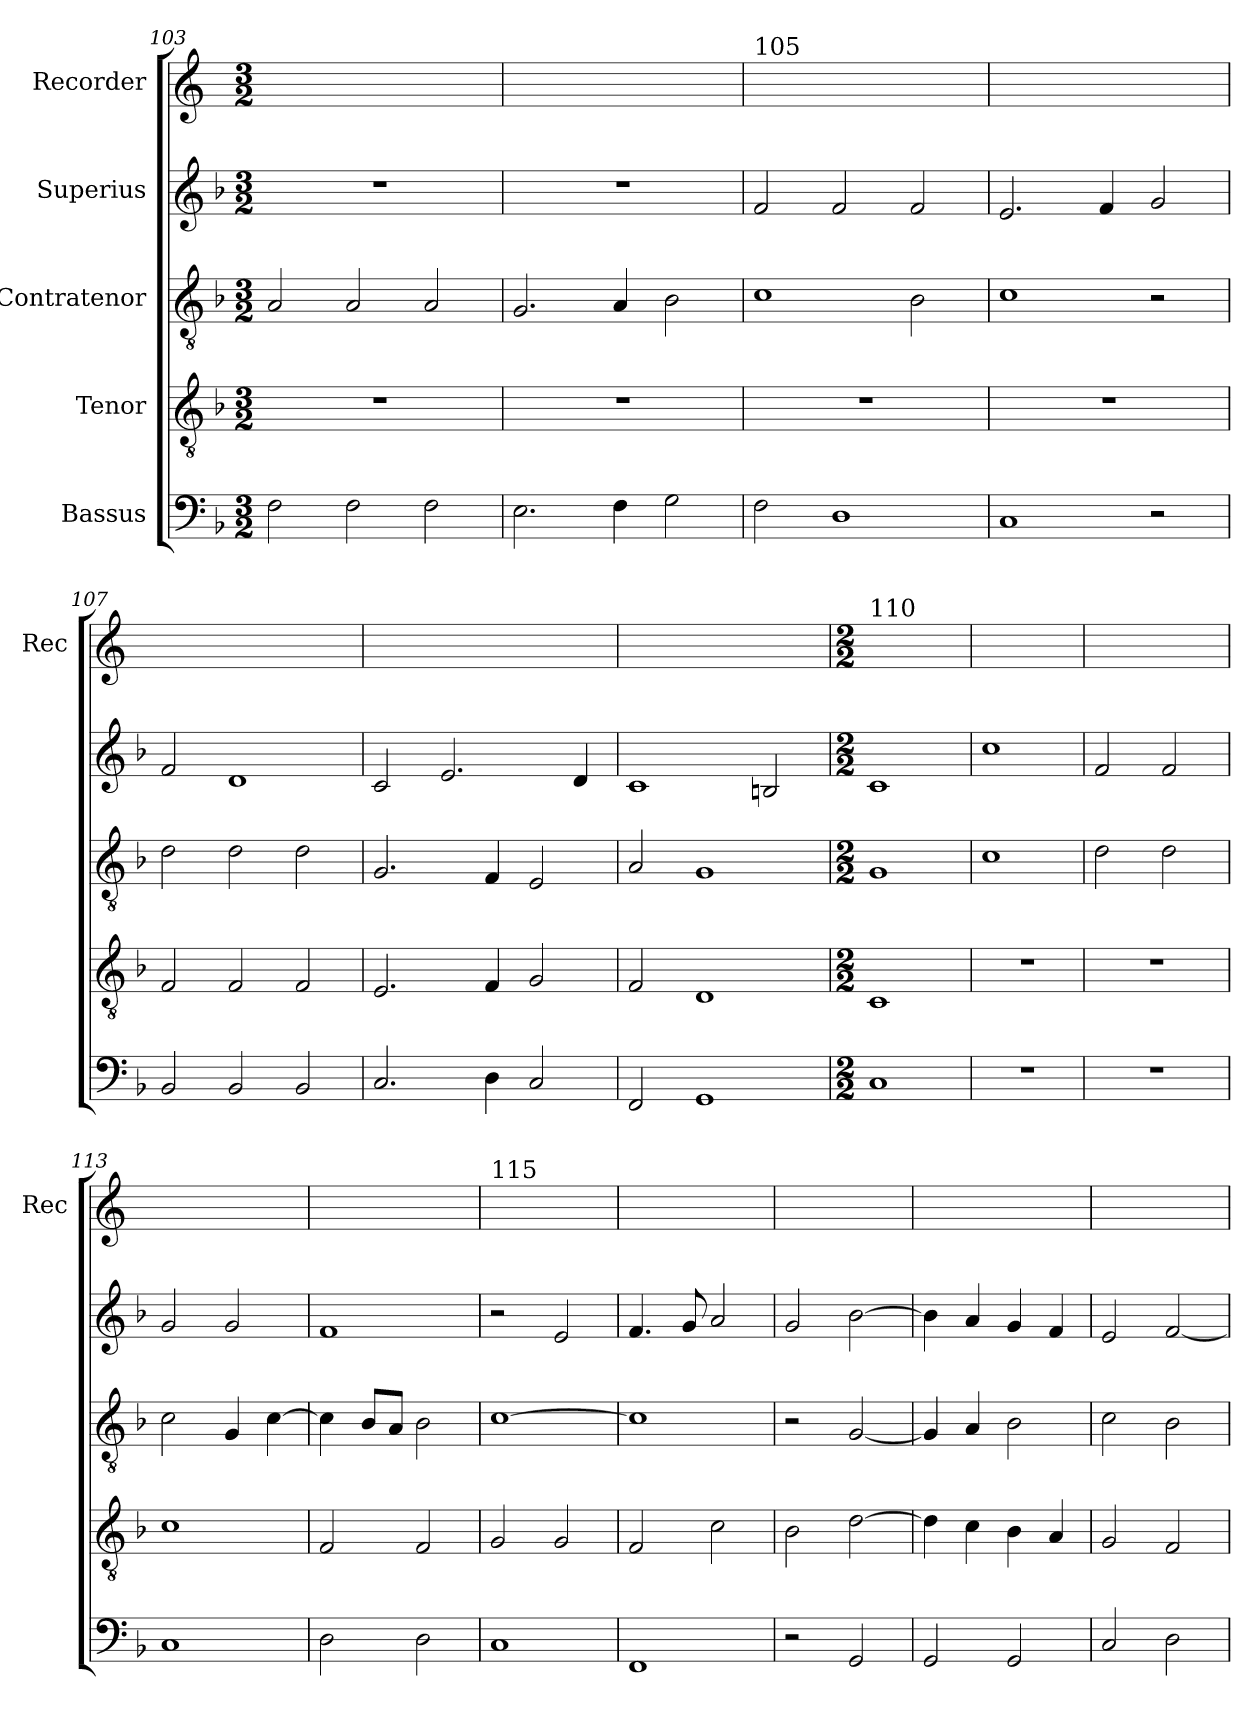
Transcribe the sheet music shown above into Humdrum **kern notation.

**kern	**kern	**kern	**kern	**kern
*part5	*part4	*part3	*part2	*part1
*staff5	*staff4	*staff3	*staff2	*staff1
*I"Bassus	*I"Tenor	*I"Contratenor	*I"Superius	*I"Recorder
*	*	*	*	*I'Rec
*clefF4	*clefGv2	*clefGv2	*clefG2	*clefG2
*k[b-]	*k[b-]	*k[b-]	*k[b-]	*k[]
*M3/2	*M3/2	*M3/2	*M3/2	*M3/2
=103	=103	=103	=103	=103
2F\	1.r	2A/	1.r	1.ryy
2F\	.	2A/	.	.
2F\	.	2A/	.	.
!!LO:LB:g=z
=104	=104	=104	=104	=104
2.E\	1.r	2.G/	1.r	1.ryy
4F\	.	4A/	.	.
2G\	.	2B-\	.	.
=105	=105	=105	=105	=105
!	!	!	!	!LO:TX:a:t=105
2F\	1.r	1c	2f/	1.ryy
1D	.	.	2f/	.
.	.	2B-\	2f/	.
=106	=106	=106	=106	=106
1C	1.r	1c	2.e/	1.ryy
.	.	.	4f/	.
2r	.	2r	2g/	.
=107	=107	=107	=107	=107
2BB-/	2F/	2d\	2f/	1.ryy
2BB-/	2F/	2d\	1d	.
2BB-/	2F/	2d\	.	.
=108	=108	=108	=108	=108
2.C/	2.E/	2.G/	2c/	1.ryy
.	.	.	2.e/	.
4D\	4F/	4F/	.	.
2C/	2G/	2E/	.	.
.	.	.	4d/	.
=109	=109	=109	=109	=109
2FF/	2F/	2A/	1c	1.ryy
1GG	1D	1G	.	.
.	.	.	2Bn/	.
!!LO:PB:g=z
=110	=110	=110	=110	=110
*M2/2	*M2/2	*M2/2	*M2/2	*M2/2
!	!	!	!	!LO:TX:a:t=110
1C	1C	1G	1c	1ryy
=111	=111	=111	=111	=111
1r	1r	1c	1cc	1ryy
=112	=112	=112	=112	=112
1r	1r	2d\	2f/	1ryy
.	.	2d\	2f/	.
=113	=113	=113	=113	=113
1C	1c	2c\	2g/	1ryy
.	.	4G/	2g/	.
.	.	[4c\	.	.
=114	=114	=114	=114	=114
2D\	2F/	4c\]	1f	1ryy
.	.	8B-/L	.	.
.	.	8A/J	.	.
2D\	2F/	2B-\	.	.
=115	=115	=115	=115	=115
!	!	!	!	!LO:TX:a:t=115
1C	2G/	[1c	2r	1ryy
.	2G/	.	2e/	.
=116	=116	=116	=116	=116
1FF	2F/	1c]	4.f/	1ryy
.	.	.	8g/	.
.	2c\	.	2a/	.
=117	=117	=117	=117	=117
2r	2B-\	2r	2g/	1ryy
2GG/	[2d\	[2G/	[2b-\	.
!!LO:LB:g=z
=118	=118	=118	=118	=118
2GG/	4d\]	4G/]	4b-\]	1ryy
.	4c\	4A/	4a/	.
2GG/	4B-\	2B-\	4g/	.
.	4A/	.	4f/	.
=119	=119	=119	=119	=119
2C/	2G/	2c\	2e/	1ryy
2D\	2F/	2B-\	[2f/	.
=	=	=	=	=
*-	*-	*-	*-	*-
